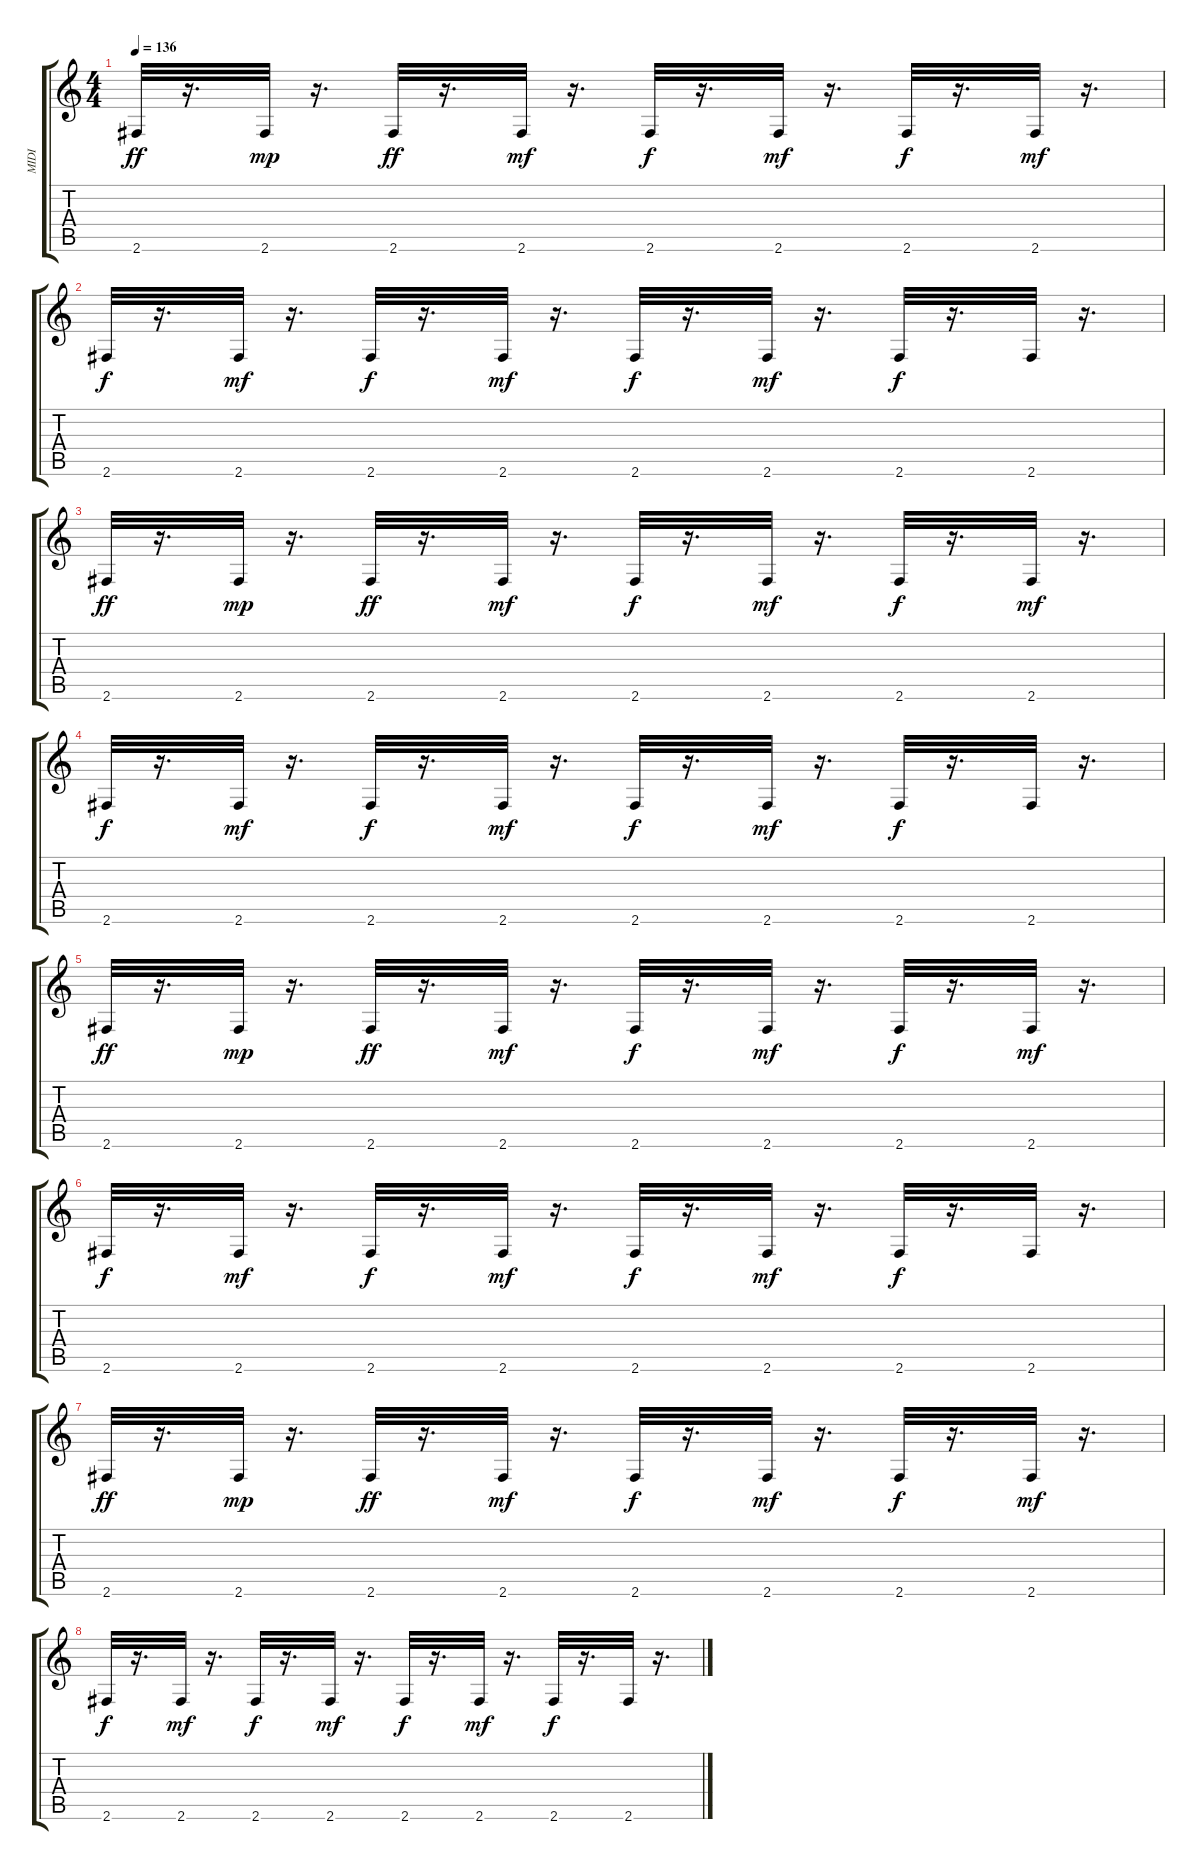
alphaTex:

\track ("MIDI" "MIDI") {instrument acousticguitarnylon}
\staff {score tabs}
\tuning (E4 B3 G3 D3 A2 E2) {hide}
\ts (4 4)
\tempo 136
\clef g2
\ks c
2.6.32{dy ff} r.16{d} 2.6.32{dy mp} r.16{d} 2.6.32{dy ff} r.16{d} 2.6.32{dy mf} r.16{d} 2.6.32{dy f} r.16{d} 2.6.32{dy mf} r.16{d} 2.6.32{dy f} r.16{d} 2.6.32{dy mf} r.16{d} |
2.6.32{dy f} r.16{d} 2.6.32{dy mf} r.16{d} 2.6.32{dy f} r.16{d} 2.6.32{dy mf} r.16{d} 2.6.32{dy f} r.16{d} 2.6.32{dy mf} r.16{d} 2.6.32{dy f} r.16{d} 2.6.32 r.16{d} |
2.6.32{dy ff} r.16{d} 2.6.32{dy mp} r.16{d} 2.6.32{dy ff} r.16{d} 2.6.32{dy mf} r.16{d} 2.6.32{dy f} r.16{d} 2.6.32{dy mf} r.16{d} 2.6.32{dy f} r.16{d} 2.6.32{dy mf} r.16{d} |
2.6.32{dy f} r.16{d} 2.6.32{dy mf} r.16{d} 2.6.32{dy f} r.16{d} 2.6.32{dy mf} r.16{d} 2.6.32{dy f} r.16{d} 2.6.32{dy mf} r.16{d} 2.6.32{dy f} r.16{d} 2.6.32 r.16{d} |
2.6.32{dy ff} r.16{d} 2.6.32{dy mp} r.16{d} 2.6.32{dy ff} r.16{d} 2.6.32{dy mf} r.16{d} 2.6.32{dy f} r.16{d} 2.6.32{dy mf} r.16{d} 2.6.32{dy f} r.16{d} 2.6.32{dy mf} r.16{d} |
2.6.32{dy f} r.16{d} 2.6.32{dy mf} r.16{d} 2.6.32{dy f} r.16{d} 2.6.32{dy mf} r.16{d} 2.6.32{dy f} r.16{d} 2.6.32{dy mf} r.16{d} 2.6.32{dy f} r.16{d} 2.6.32 r.16{d} |
2.6.32{dy ff} r.16{d} 2.6.32{dy mp} r.16{d} 2.6.32{dy ff} r.16{d} 2.6.32{dy mf} r.16{d} 2.6.32{dy f} r.16{d} 2.6.32{dy mf} r.16{d} 2.6.32{dy f} r.16{d} 2.6.32{dy mf} r.16{d} |
2.6.32{dy f} r.16{d} 2.6.32{dy mf} r.16{d} 2.6.32{dy f} r.16{d} 2.6.32{dy mf} r.16{d} 2.6.32{dy f} r.16{d} 2.6.32{dy mf} r.16{d} 2.6.32{dy f} r.16{d} 2.6.32 r.16{d}
